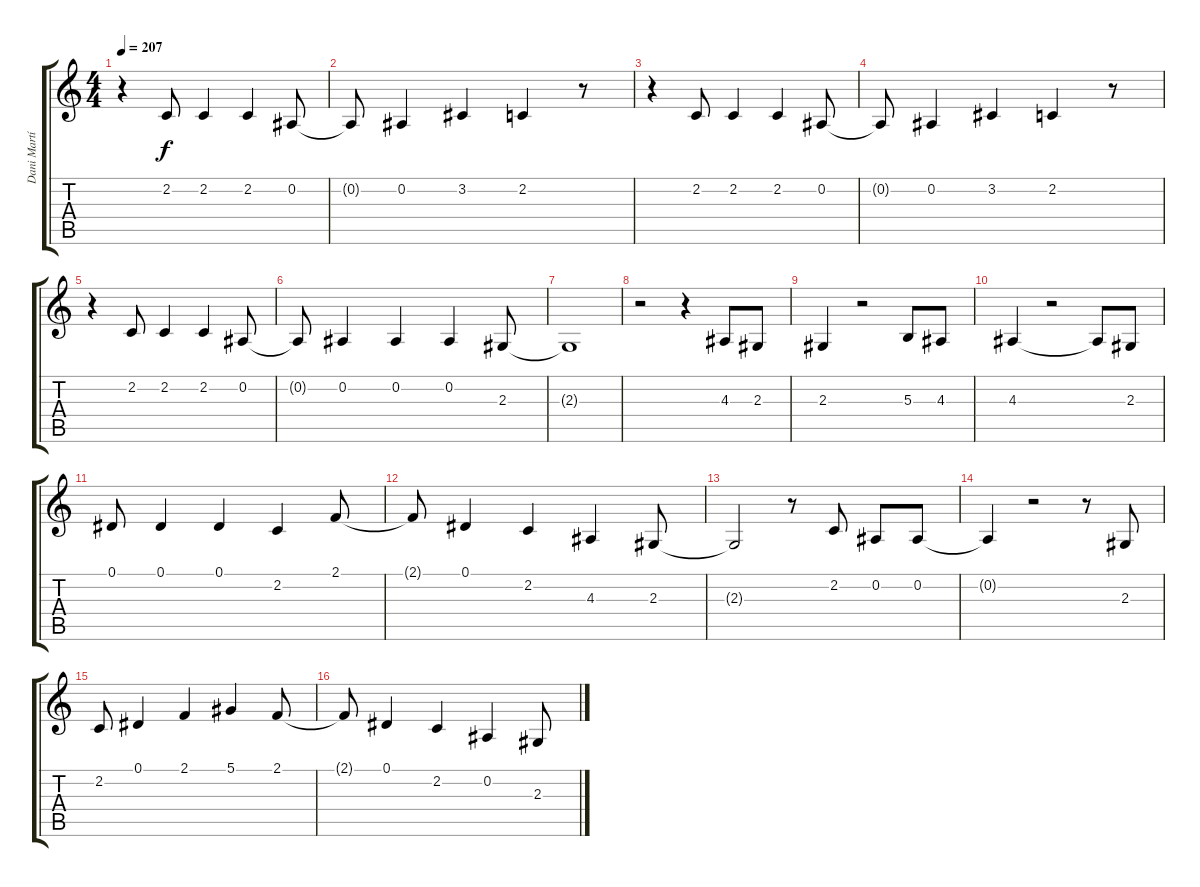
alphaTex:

\track ("Dani Martín" "Dani Martí") {instrument cello}
\staff {score tabs}
\tuning (Eb4 Bb3 Gb3 Db3 Ab2 Eb2) {hide}
\ts (4 4)
\tempo 207
\clef g2
\ks c
r.4{dy f} 2.2.8 2.2.4 2.2.4 0.2.8 |
0.2{t}.8 0.2.4 3.2.4 2.2.4 r.8 |
r.4 2.2.8 2.2.4 2.2.4 0.2.8 |
0.2{t}.8 0.2.4 3.2.4 2.2.4 r.8 |
r.4 2.2.8 2.2.4 2.2.4 0.2.8 |
0.2{t}.8 0.2.4 0.2.4 0.2.4 2.3.8 |
2.3{t}.1 |
r.2 r.4 4.3.8 2.3.8 |
2.3.4 r.2 5.3.8 4.3.8 |
4.3.4 r.2 4.3{t}.8 2.3.8 |
0.1.8 0.1.4 0.1.4 2.2.4 2.1.8 |
2.1{t}.8 0.1.4 2.2.4 4.3.4 2.3.8 |
2.3{t}.2 r.8 2.2.8 0.2.8 0.2.8 |
0.2{t}.4 r.2 r.8 2.3.8 |
2.2.8 0.1.4 2.1.4 5.1.4 2.1.8 |
2.1{t}.8 0.1.4 2.2.4 0.2.4 2.3.8
